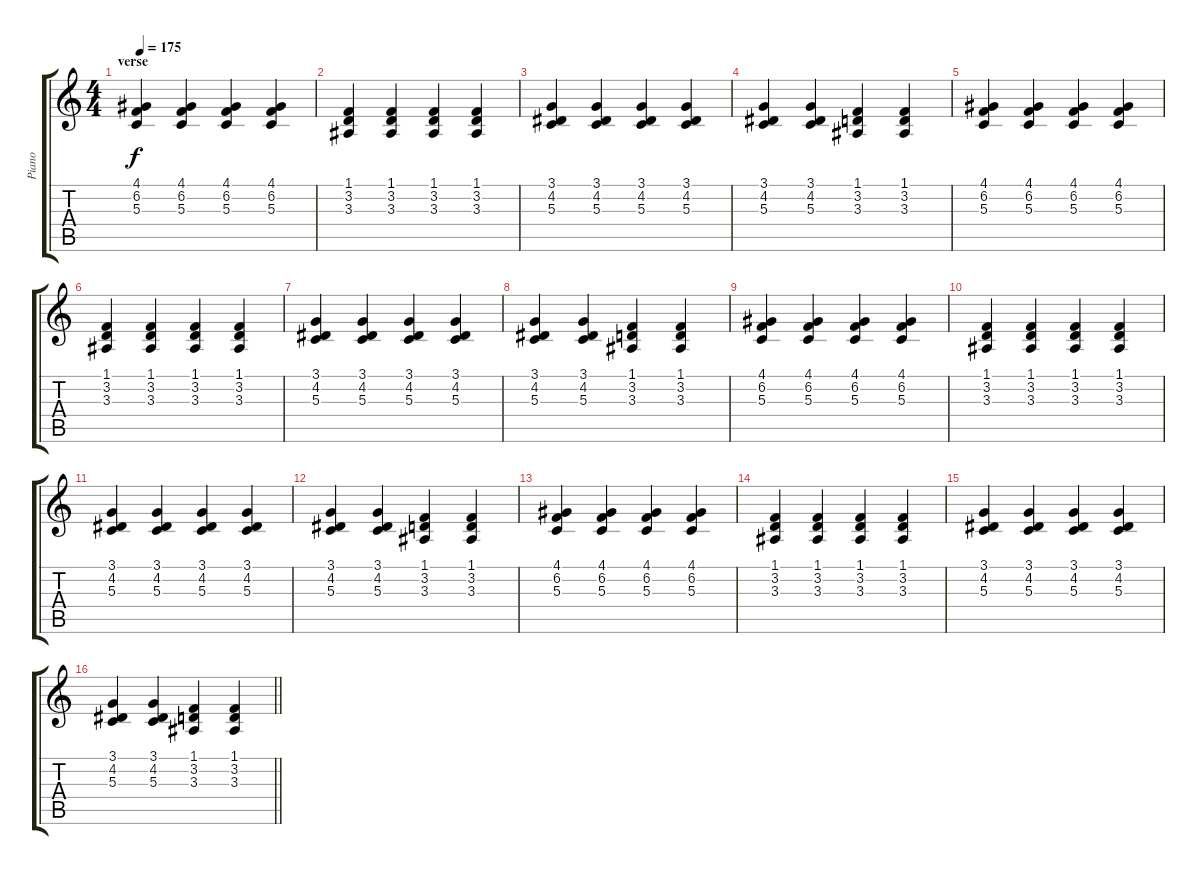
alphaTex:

\track ("Piano" "Piano") {instrument acousticgrandpiano}
\staff {score tabs}
\tuning (E4 B3 G3 D3 A2 E2) {hide}
\ts (4 4)
\section ("" "verse")
\tempo 175
\clef g2
\ks c
(4.1 6.2 5.3).4{dy f} (4.1 6.2 5.3).4 (4.1 6.2 5.3).4 (4.1 6.2 5.3).4 |
(1.1 3.2 3.3).4 (1.1 3.2 3.3).4 (1.1 3.2 3.3).4 (1.1 3.2 3.3).4 |
(3.1 4.2 5.3).4 (3.1 4.2 5.3).4 (3.1 4.2 5.3).4 (3.1 4.2 5.3).4 |
(3.1 4.2 5.3).4 (3.1 4.2 5.3).4 (1.1 3.2 3.3).4 (1.1 3.2 3.3).4 |
(4.1 6.2 5.3).4 (4.1 6.2 5.3).4 (4.1 6.2 5.3).4 (4.1 6.2 5.3).4 |
(1.1 3.2 3.3).4 (1.1 3.2 3.3).4 (1.1 3.2 3.3).4 (1.1 3.2 3.3).4 |
(3.1 4.2 5.3).4 (3.1 4.2 5.3).4 (3.1 4.2 5.3).4 (3.1 4.2 5.3).4 |
(3.1 4.2 5.3).4 (3.1 4.2 5.3).4 (1.1 3.2 3.3).4 (1.1 3.2 3.3).4 |
(4.1 6.2 5.3).4 (4.1 6.2 5.3).4 (4.1 6.2 5.3).4 (4.1 6.2 5.3).4 |
(1.1 3.2 3.3).4 (1.1 3.2 3.3).4 (1.1 3.2 3.3).4 (1.1 3.2 3.3).4 |
(3.1 4.2 5.3).4 (3.1 4.2 5.3).4 (3.1 4.2 5.3).4 (3.1 4.2 5.3).4 |
(3.1 4.2 5.3).4 (3.1 4.2 5.3).4 (1.1 3.2 3.3).4 (1.1 3.2 3.3).4 |
(4.1 6.2 5.3).4 (4.1 6.2 5.3).4 (4.1 6.2 5.3).4 (4.1 6.2 5.3).4 |
(1.1 3.2 3.3).4 (1.1 3.2 3.3).4 (1.1 3.2 3.3).4 (1.1 3.2 3.3).4 |
(3.1 4.2 5.3).4 (3.1 4.2 5.3).4 (3.1 4.2 5.3).4 (3.1 4.2 5.3).4 |
\barLineRight lightlight
(3.1 4.2 5.3).4 (3.1 4.2 5.3).4 (1.1 3.2 3.3).4 (1.1 3.2 3.3).4
